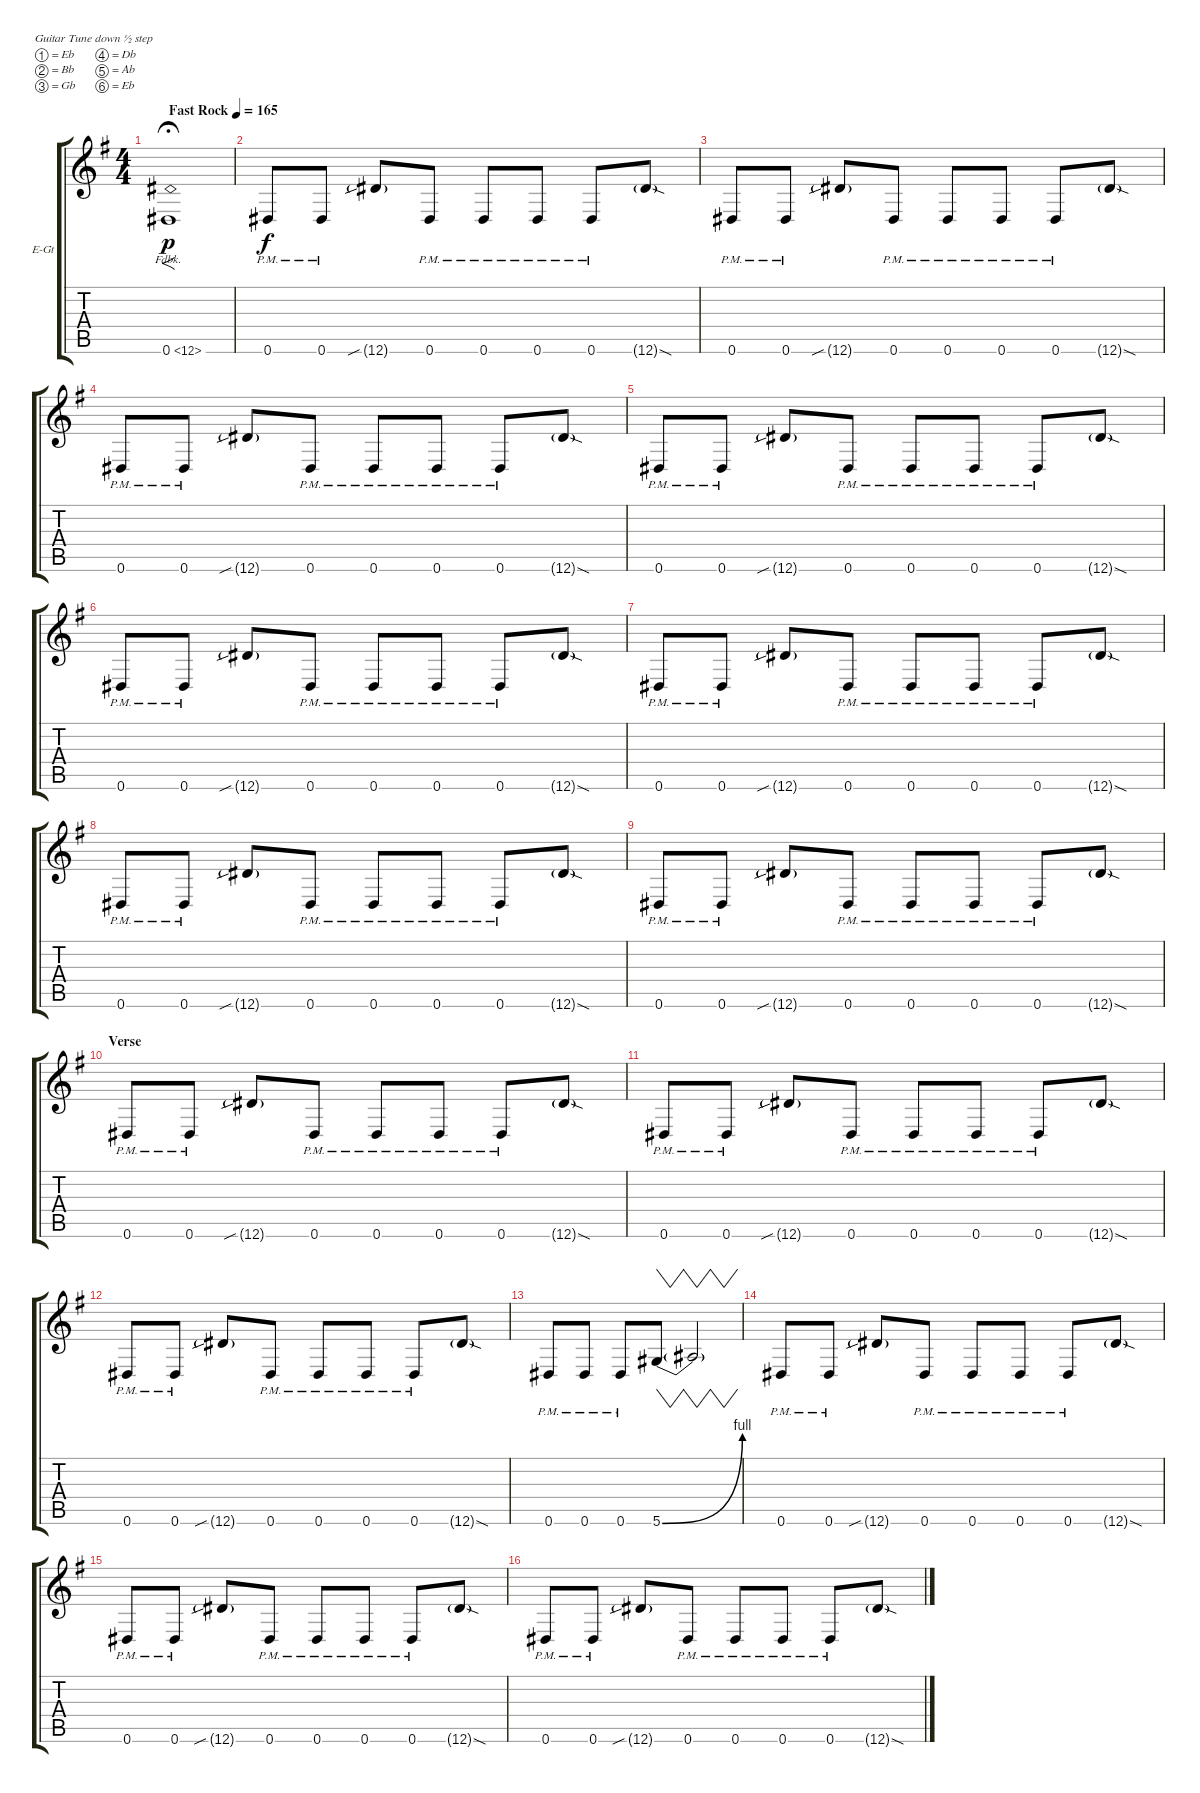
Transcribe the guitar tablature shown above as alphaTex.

\defaultSystemsLayout 4
\bracketExtendMode groupsimilarinstruments
\firstSystemTrackNameOrientation horizontal
\otherSystemsTrackNameOrientation horizontal
\track ("Electric Guitar" "E-Gt") {instrument distortionguitar}
\staff {score tabs}
\tuning (Eb4 Bb3 Gb3 Db3 Ab2 Eb2)
\ts (4 4)
\tempo (165 "Fast Rock")
\clef g2
\scale
1.08575
\ks g
0.6{fh 12}.1{f dy p fermata (medium 0.5) instrument distortionguitar} |
\scale
0.91425 0.6{pm}.8{dy f} 0.6{pm}.8 12.6{sib g}.8 0.6{pm}.8 0.6{pm}.8 0.6{pm}.8 0.6{pm}.8 12.6{sod g}.8 |
\scale
1.05549 0.6{pm}.8 0.6{pm}.8 12.6{sib g}.8 0.6{pm}.8 0.6{pm}.8 0.6{pm}.8 0.6{pm}.8 12.6{sod g}.8 |
\scale
0.944515 0.6{pm}.8 0.6{pm}.8 12.6{sib g}.8 0.6{pm}.8 0.6{pm}.8 0.6{pm}.8 0.6{pm}.8 12.6{sod g}.8 |
\scale
1.05549 0.6{pm}.8 0.6{pm}.8 12.6{sib g}.8 0.6{pm}.8 0.6{pm}.8 0.6{pm}.8 0.6{pm}.8 12.6{sod g}.8 |
\scale
0.944515 0.6{pm}.8 0.6{pm}.8 12.6{sib g}.8 0.6{pm}.8 0.6{pm}.8 0.6{pm}.8 0.6{pm}.8 12.6{sod g}.8 |
\scale
1.05549 0.6{pm}.8 0.6{pm}.8 12.6{sib g}.8 0.6{pm}.8 0.6{pm}.8 0.6{pm}.8 0.6{pm}.8 12.6{sod g}.8 |
\scale
0.944515 0.6{pm}.8 0.6{pm}.8 12.6{sib g}.8 0.6{pm}.8 0.6{pm}.8 0.6{pm}.8 0.6{pm}.8 12.6{sod g}.8 |
\scale
1.05549 0.6{pm}.8 0.6{pm}.8 12.6{sib g}.8 0.6{pm}.8 0.6{pm}.8 0.6{pm}.8 0.6{pm}.8 12.6{sod g}.8 |
\section ("" "Verse")
\scale
0.944515 0.6{pm}.8 0.6{pm}.8 12.6{sib g}.8 0.6{pm}.8 0.6{pm}.8 0.6{pm}.8 0.6{pm}.8 12.6{sod g}.8 |
\scale
1.05549 0.6{pm}.8 0.6{pm}.8 12.6{sib g}.8 0.6{pm}.8 0.6{pm}.8 0.6{pm}.8 0.6{pm}.8 12.6{sod g}.8 |
\scale
0.944515 0.6{pm}.8 0.6{pm}.8 12.6{sib g}.8 0.6{pm}.8 0.6{pm}.8 0.6{pm}.8 0.6{pm}.8 12.6{sod g}.8 |
\scale
1.05549 0.6{pm}.8 0.6{pm}.8 0.6{pm}.8 5.6{be (bend 0 0 15 4)}.8{vw} 5.6{t}.2{vw} |
\scale
0.944515 0.6{pm}.8 0.6{pm}.8 12.6{sib g}.8 0.6{pm}.8 0.6{pm}.8 0.6{pm}.8 0.6{pm}.8 12.6{sod g}.8 |
\scale
1.05549 0.6{pm}.8 0.6{pm}.8 12.6{sib g}.8 0.6{pm}.8 0.6{pm}.8 0.6{pm}.8 0.6{pm}.8 12.6{sod g}.8 |
\scale
0.944515 0.6{pm}.8 0.6{pm}.8 12.6{sib g}.8 0.6{pm}.8 0.6{pm}.8 0.6{pm}.8 0.6{pm}.8 12.6{sod g}.8
